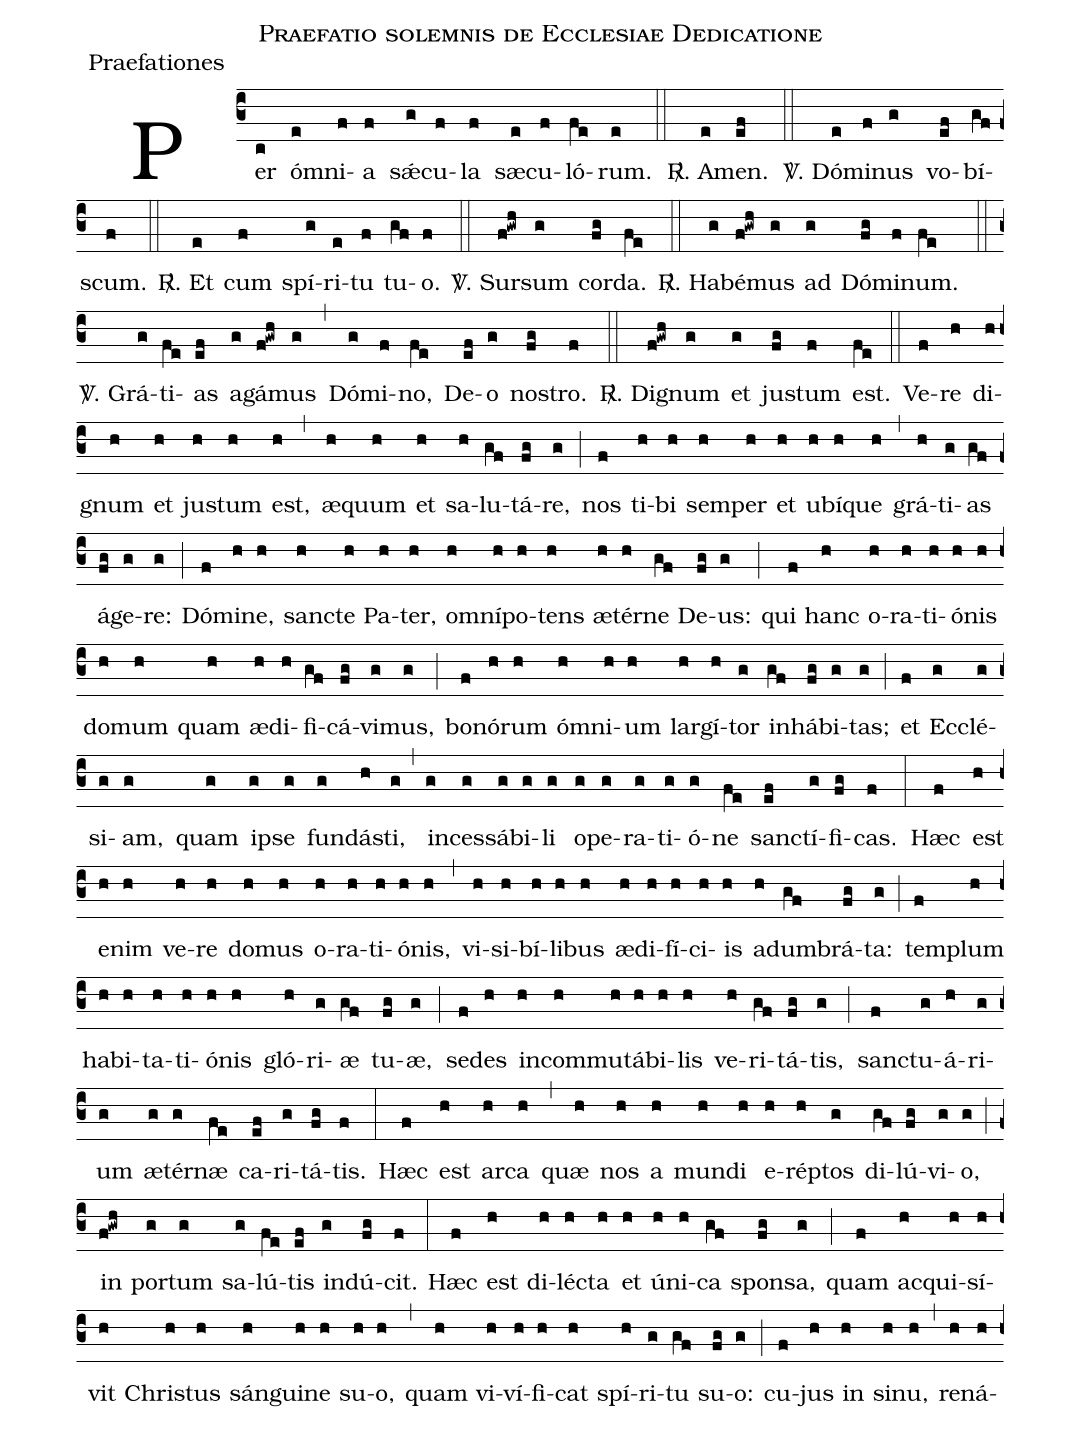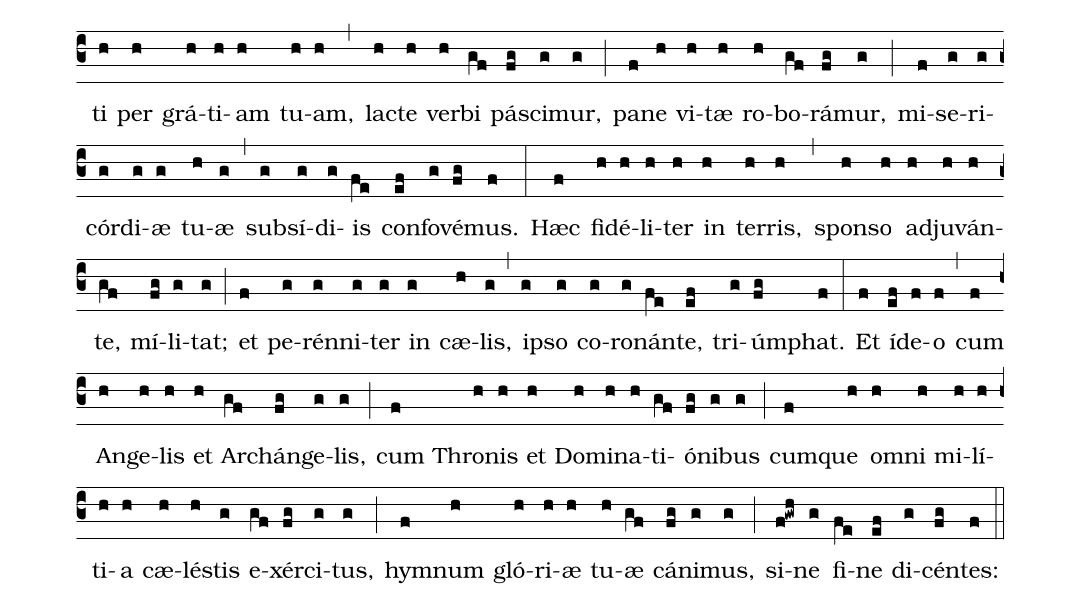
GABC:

name:Praefatio solemnis de Ecclesiae Dedicatione;
office-part:Praefationes;
%%
(c3)Per(c) óm(e)ni(f)a(f) sǽ(g)cu(f)la(f) sæ(e)cu(f)ló(fe)rum.(e) (::)

<sp>R/</sp>. A(e)men.(ef) (::)

<sp>V/</sp>. Dó(e)mi(f)nus(g) vo(ef)bí(gf)scum.(f) (::)

<sp>R/</sp>. Et(e) cum(f) spí(g)ri(e)tu(f) tu(gf)o.(f) (::)

<sp>V/</sp>. Sur(f!gwh)sum(g) cor(fg)da.(fe) (::)

<sp>R/</sp>. Ha(g)bé(f!gwh)mus(g) ad(g) Dó(fg)mi(f)num.(fe) (::)

<sp>V/</sp>. Grá(g)ti(fe)as(ef) a(g)gá(f!gwh)mus(g) (,) Dó(g)mi(f)no,(fe) De(ef)o(g) no(fg)stro.(f) (::)

<sp>R/</sp>. Di(f!gwh)gnum(g) et(g) ju(fg)stum(f) est.(fe) (::)
Ve(f)re(h) di(h)gnum(h) et(h) ju(h)stum(h) est,(h) (,) æ(h)quum(h) et(h) sa(h)lu(gf)tá(fg)re,(g) (;)
nos(f) ti(h)bi(h) sem(h)per(h) et(h) u(h)bí(h)que(h) (,) grá(h)ti(g)as(gf) á(fg)ge(g)re:(g) (;)
Dó(f)mi(h)ne,(h) san(h)cte(h) Pa(h)ter,(h) om(h)ní(h)po(h)tens(h) æ(h)tér(h)ne(gf) De(fg)us:(g) (;)
qui(f) hanc(h) o(h)ra(h)ti(h)ó(h)nis(h) do(h)mum(h) quam(h) æ(h)di(h)fi(gf)cá(fg)vi(g)mus,(g) (;)
bo(f)nó(h)rum(h) óm(h)ni(h)um(h) lar(h)gí(h)tor(g) in(gf)há(fg)bi(g)tas;(g) (;)
et(f) Ec(g)clé(g)si(g)am,(g) quam(g) i(g)pse(g) fun(g)dá(h)sti,(g) (,) in(g)ces(g)sá(g)bi(g)li(g) o(g)pe(g)ra(g)ti(g)ó(g)ne(fe) san(ef)ctí(g)fi(fg)cas.(f) (:)

Hæc(f) est(h) e(h)nim(h) ve(h)re(h) do(h)mus(h) o(h)ra(h)ti(h)ó(h)nis,(h) (,) vi(h)si(h)bí(h)li(h)bus(h) æ(h)di(h)fí(h)ci(h)is(h) a(h)dum(gf)brá(fg)ta:(g) (;)
tem(f)plum(h) ha(h)bi(h)ta(h)ti(h)ó(h)nis(h) gló(h)ri(g)æ(gf) tu(fg)æ,(g) (;) se(f)des(h) in(h)com(h)mu(h)tá(h)bi(h)lis(h) ve(h)ri(gf)tá(fg)tis,(g) (;)
san(f)ctu(g)á(h)ri(g)um(g) æ(g)tér(g)næ(fe) ca(ef)ri(g)tá(fg)tis.(f) (:)

Hæc(f) est(h) ar(h)ca(h) (,) quæ(h) nos(h) a(h) mun(h)di(h) e(h)rép(h)tos(g) di(gf)lú(fg)vi(g)o,(g) (;)
in(f!gwh) por(g)tum(g) sa(g)lú(fe)tis(ef) in(g)dú(fg)cit.(f) (:)

Hæc(f) est(h) di(h)lé(h)cta(h) et(h) ú(h)ni(h)ca(gf) spon(fg)sa,(g) (;)
quam(f) ac(h)qui(h)sí(h)vit(h) Chri(h)stus(h) sán(h)gui(h)ne(h) su(h)o,(h) (,) quam(h) vi(h)ví(h)fi(h)cat(h) spí(h)ri(g)tu(gf) su(fg)o:(g) (;)
cu(f)jus(h) in(h) si(h)nu,(h) (,) re(h)ná(h)ti(h) per(h) grá(h)ti(h)am(h) tu(h)am,(h) (,) la(h)cte(h) ver(h)bi(gf) pá(fg)sci(g)mur,(g) (;)
pa(f)ne(h) vi(h)tæ(h) ro(h)bo(gf)rá(fg)mur,(g) (;) mi(f)se(g)ri(g)cór(g)di(g)æ(g) tu(h)æ(g) (,) sub(g)sí(g)di(g)is(fe) con(ef)fo(g)vé(fg)mus.(f) (:)

Hæc(f) fi(h)dé(h)li(h)ter(h) in(h) ter(h)ris,(h) (,) spon(h)so(h) ad(h)ju(h)ván(h)te,(gf) mí(fg)li(g)tat;(g) (;)
et(f) pe(g)rén(g)ni(g)ter(g) in(g) cæ(h)lis,(g) (,) i(g)pso(g) co(g)ro(g)nán(fe)te,(ef) tri(g)úm(fg)phat.(f) (:)

Et(f) í(ef)de(f)o(f) (,) cum(f) An(h)ge(h)lis(h) et(h) Ar(gf)chán(fg)ge(g)lis,(g) (;)
cum(f) Thro(h)nis(h) et(h) Do(h)mi(h)na(h)ti(gf)ó(fg)ni(g)bus(g) (;)
cum(f)que(h) om(h)ni(h) mi(h)lí(h)ti(h)a(h) cæ(h)lé(h)stis(g) e(gf)xér(fg)ci(g)tus,(g) (;)
hym(f)num(h) gló(h)ri(h)æ(h) tu(h)æ(gf) cá(fg)ni(g)mus,(g) (;) si(f!gwh)ne(g) fi(fe)ne(ef) di(g)cén(fg)tes:(f) (::)
